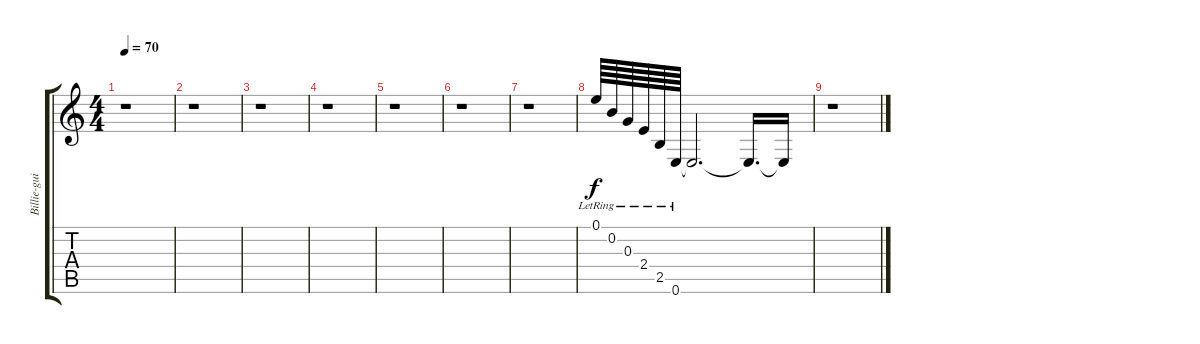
\track ("Billie-guitar" "Billie-gui") {instrument distortionguitar}
\staff {score tabs}
\tuning (E4 B3 G3 D3 A2 E2) {hide}
\ts (4 4)
\tempo 70
\clef g2
\ks c
r.1{dy f} |
r.1 |
r.1 |
r.1 |
r.1 |
r.1 |
r.1 |
0.1{lr}.64 0.2{lr}.64 0.3{lr}.64 2.4{lr}.64 2.5{lr}.64 0.6{lr}.64 0.6{t}.2{d} 0.6{t}.16{d} 0.6{t}.16 |
r.1
